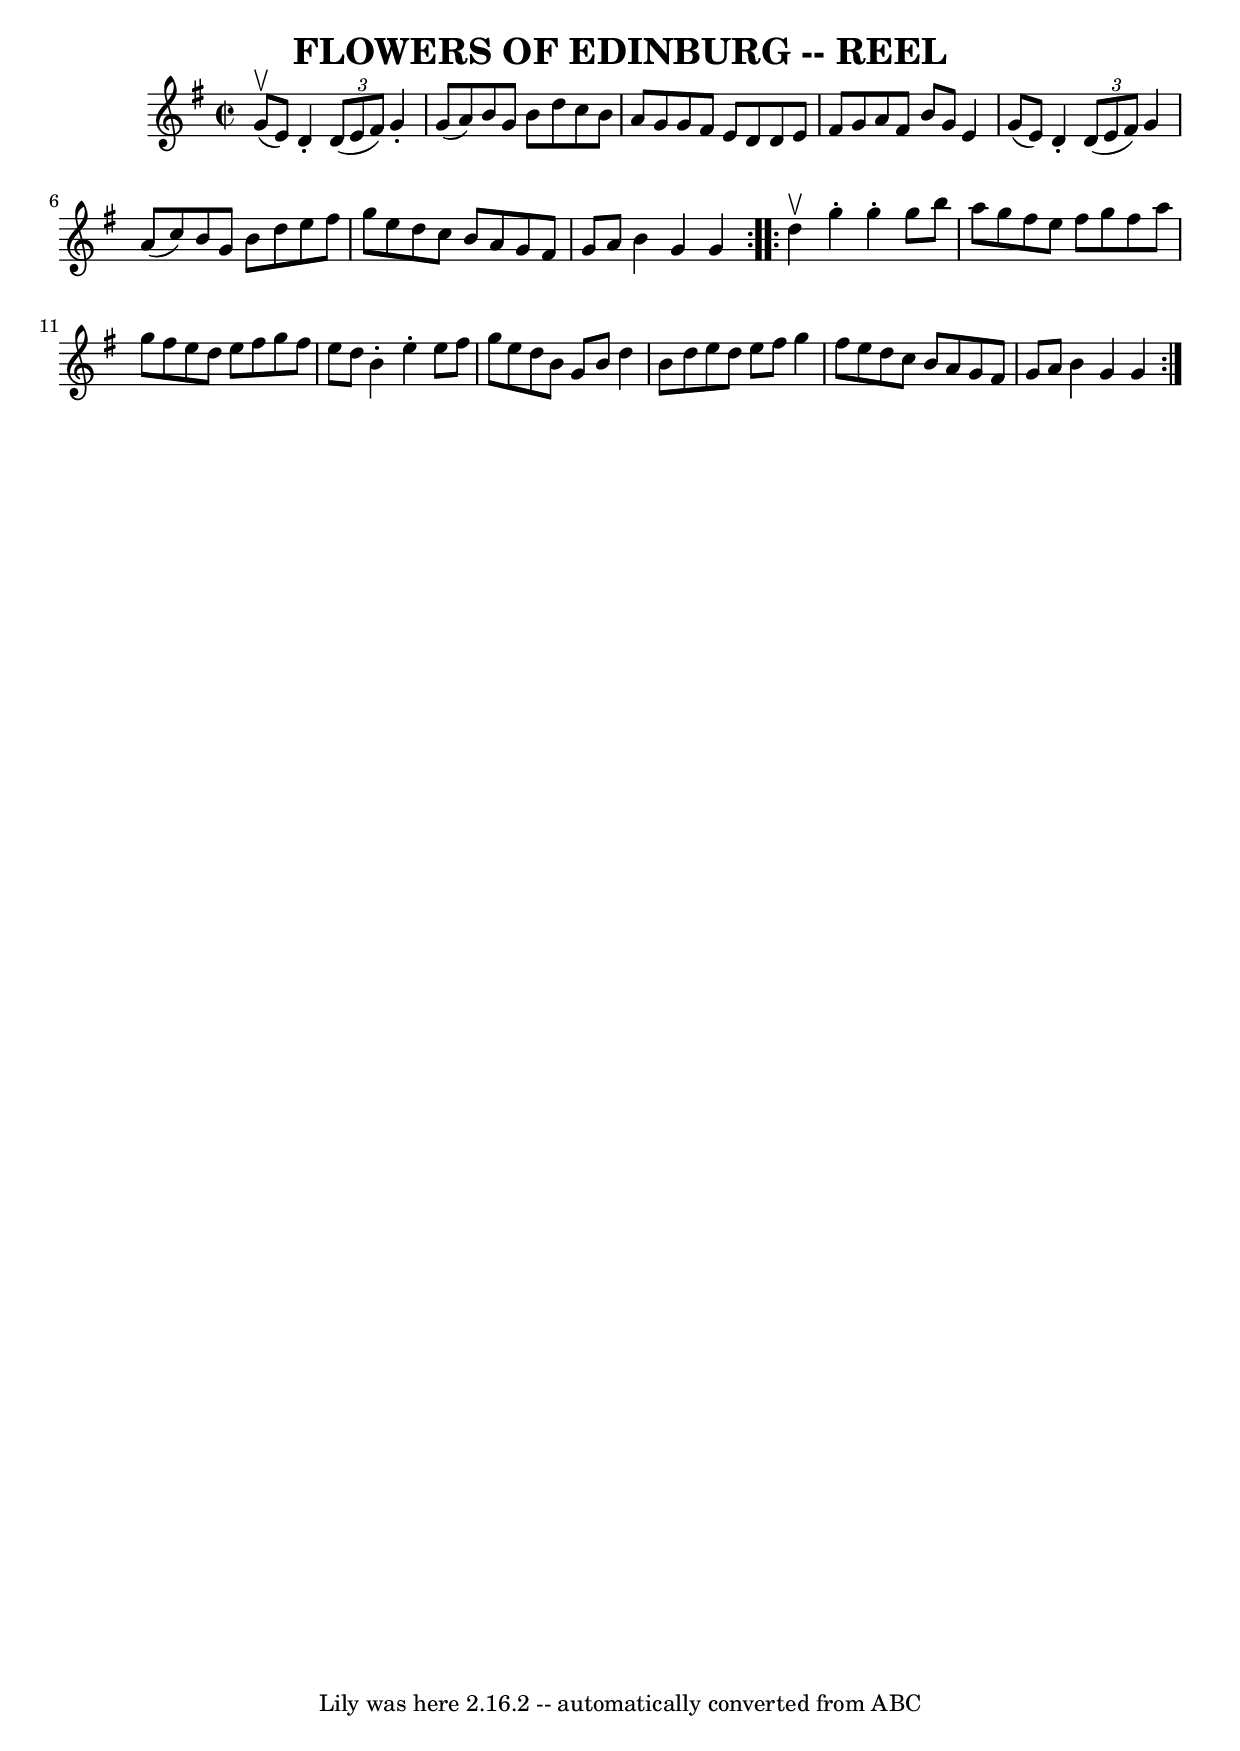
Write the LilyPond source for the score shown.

\version "2.16.2"
\include "Mammoth.ily"
\header {
  %% book = "Ryan's Mammoth Collection of Fiddle Tunes"
  crossRefNumber = "1"
  footnotes = ""
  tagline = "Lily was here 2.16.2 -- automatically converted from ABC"
  title = "FLOWERS OF EDINBURG -- REEL"

}
voicedefault =  {



  \repeat volta 2 {

    \override Staff.TimeSignature #'style = #'C
    \time 2/2 
    \key g \major
    g'8 (^\upbow e'8) |
    d'4-.   
    \times 2/3 { d'8 (e'8 fis'8) 
	       } g'4-. g'8 (a'8)   |
    
    b'8 g'8 b'8 d''8 c''8 b'8 a'8 g'8    |
    g'8    
    fis'8 e'8 d'8 d'8 e'8 fis'8 g'8    |
    a'8 fis'8    
    b'8 g'8 e'4 g'8 (e'8)   |
    d'4-.   \times 2/3 { d'8 
			  (e'8 fis'8) 
			} g'4 a'8 (c''8)   |
    b'8 g'8 b'8 
    d''8 e''8 fis''8 g''8 e''8    |
    d''8 c''8 b'8    
    a'8 g'8 fis'8 g'8 a'8    |
    b'4 g'4 g'4    
  }     

  \repeat volta 2 {
    d''4^\upbow   |
    g''4-. g''4-. g''8 b''8  
    a''8 g''8    |
    fis''8 e''8 fis''8 g''8 fis''8 a''8 
    g''8 fis''8    |
    e''8 d''8 e''8 fis''8 g''8    
    fis''8 e''8 d''8    |
    b'4-. e''4-. e''8 fis''8 g''8  
    e''8    |
    d''8 b'8 g'8 b'8 d''4 b'8 d''8    
    |
    e''8 d''8 e''8 fis''8 g''4 fis''8 e''8    |
    
    d''8 c''8 b'8 a'8 g'8 fis'8 g'8 a'8    |
    b'4    
    g'4 g'4    
  }   

}

\score{
  <<

    \context Staff="default"
    {
      \voicedefault 
      
    }

  >>
  \layout {
    
  }
  \midi {
  }

}
